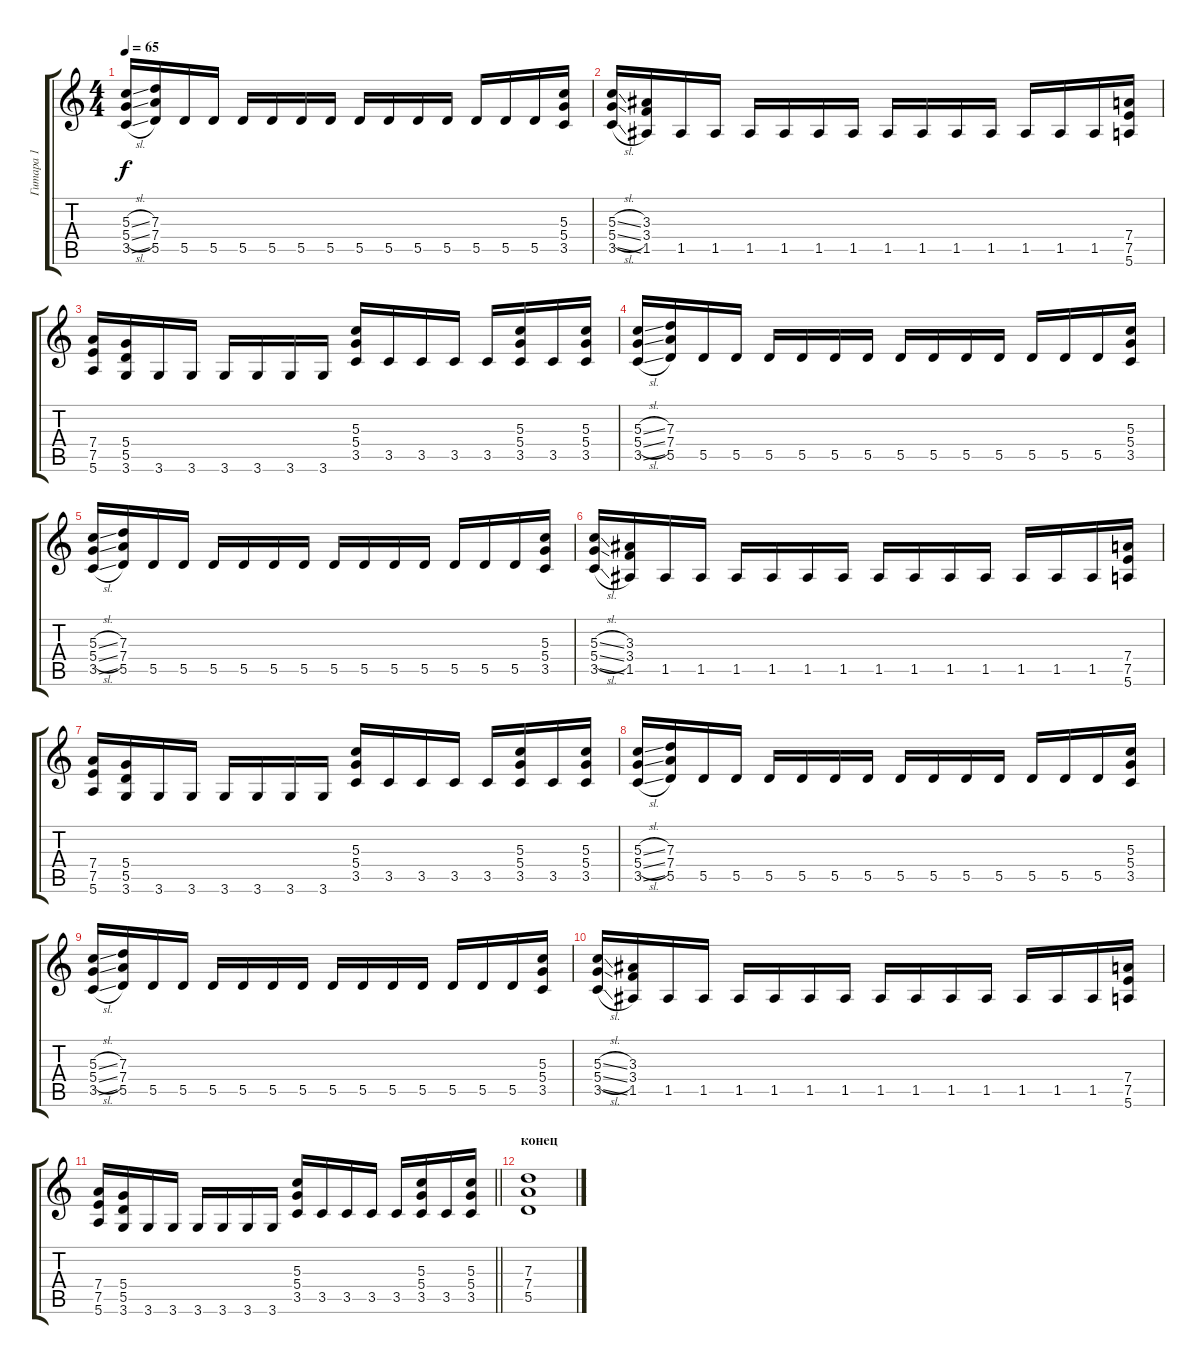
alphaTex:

\track ("Гитара 1" "Гитара 1") {instrument overdrivenguitar}
\staff {score tabs}
\tuning (E4 B3 G3 D3 A2 E2) {hide}
\ts (4 4)
\tempo 65
\clef g2
\ks c
(5.3{sl} 5.4{sl} 3.5{sl}).16{dy f} (7.3 7.4 5.5).16 5.5.16 5.5.16 5.5.16 5.5.16 5.5.16 5.5.16 5.5.16 5.5.16 5.5.16 5.5.16 5.5.16 5.5.16 5.5.16 (5.3 5.4 3.5).16 |
(5.3{sl} 5.4{sl} 3.5{sl}).16 (3.3 3.4 1.5).16 1.5.16 1.5.16 1.5.16 1.5.16 1.5.16 1.5.16 1.5.16 1.5.16 1.5.16 1.5.16 1.5.16 1.5.16 1.5.16 (7.4 7.5 5.6).16 |
(7.4 7.5 5.6).16 (5.4 5.5 3.6).16 3.6.16 3.6.16 3.6.16 3.6.16 3.6.16 3.6.16 (5.3 5.4 3.5).16 3.5.16 3.5.16 3.5.16 3.5.16 (5.3 5.4 3.5).16 3.5.16 (5.3 5.4 3.5).16 |
(5.3{sl} 5.4{sl} 3.5{sl}).16 (7.3 7.4 5.5).16 5.5.16 5.5.16 5.5.16 5.5.16 5.5.16 5.5.16 5.5.16 5.5.16 5.5.16 5.5.16 5.5.16 5.5.16 5.5.16 (5.3 5.4 3.5).16 |
(5.3{sl} 5.4{sl} 3.5{sl}).16 (7.3 7.4 5.5).16 5.5.16 5.5.16 5.5.16 5.5.16 5.5.16 5.5.16 5.5.16 5.5.16 5.5.16 5.5.16 5.5.16 5.5.16 5.5.16 (5.3 5.4 3.5).16 |
(5.3{sl} 5.4{sl} 3.5{sl}).16 (3.3 3.4 1.5).16 1.5.16 1.5.16 1.5.16 1.5.16 1.5.16 1.5.16 1.5.16 1.5.16 1.5.16 1.5.16 1.5.16 1.5.16 1.5.16 (7.4 7.5 5.6).16 |
(7.4 7.5 5.6).16 (5.4 5.5 3.6).16 3.6.16 3.6.16 3.6.16 3.6.16 3.6.16 3.6.16 (5.3 5.4 3.5).16 3.5.16 3.5.16 3.5.16 3.5.16 (5.3 5.4 3.5).16 3.5.16 (5.3 5.4 3.5).16 |
(5.3{sl} 5.4{sl} 3.5{sl}).16 (7.3 7.4 5.5).16 5.5.16 5.5.16 5.5.16 5.5.16 5.5.16 5.5.16 5.5.16 5.5.16 5.5.16 5.5.16 5.5.16 5.5.16 5.5.16 (5.3 5.4 3.5).16 |
(5.3{sl} 5.4{sl} 3.5{sl}).16 (7.3 7.4 5.5).16 5.5.16 5.5.16 5.5.16 5.5.16 5.5.16 5.5.16 5.5.16 5.5.16 5.5.16 5.5.16 5.5.16 5.5.16 5.5.16 (5.3 5.4 3.5).16 |
(5.3{sl} 5.4{sl} 3.5{sl}).16 (3.3 3.4 1.5).16 1.5.16 1.5.16 1.5.16 1.5.16 1.5.16 1.5.16 1.5.16 1.5.16 1.5.16 1.5.16 1.5.16 1.5.16 1.5.16 (7.4 7.5 5.6).16 |
\barLineRight lightlight
(7.4 7.5 5.6).16 (5.4 5.5 3.6).16 3.6.16 3.6.16 3.6.16 3.6.16 3.6.16 3.6.16 (5.3 5.4 3.5).16 3.5.16 3.5.16 3.5.16 3.5.16 (5.3 5.4 3.5).16 3.5.16 (5.3 5.4 3.5).16 |
\section ("" "конец")
(7.3 7.4 5.5).1{volume 0}
